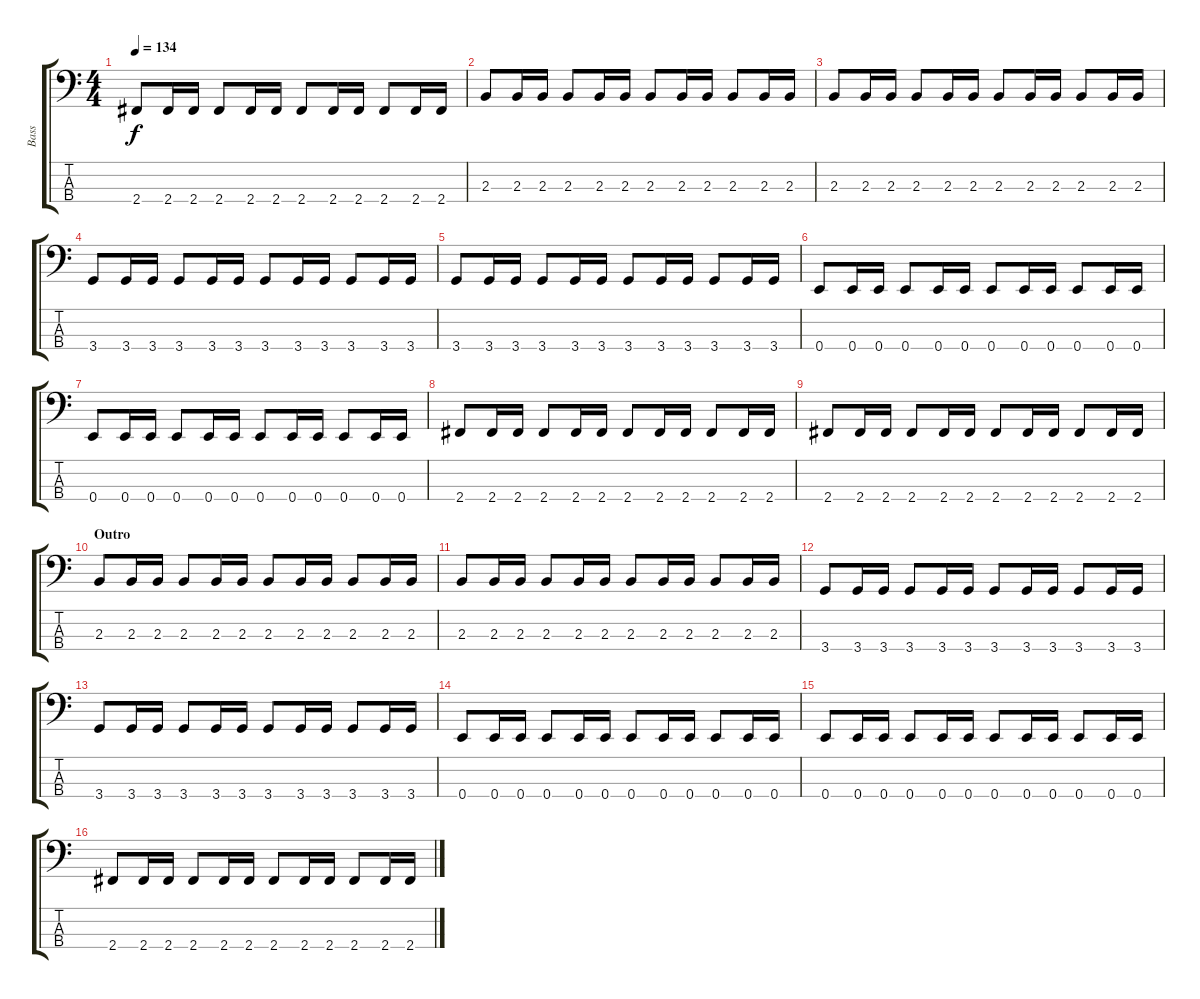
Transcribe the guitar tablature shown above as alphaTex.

\track ("Bass" "Bass") {instrument electricbassfinger}
\staff {score tabs}
\tuning (G2 D2 A1 E1) {hide}
\ts (4 4)
\tempo 134
\clef f4
\ks c
2.4.8{dy f} 2.4.16 2.4.16 2.4.8 2.4.16 2.4.16 2.4.8 2.4.16 2.4.16 2.4.8 2.4.16 2.4.16 |
2.3.8 2.3.16 2.3.16 2.3.8 2.3.16 2.3.16 2.3.8 2.3.16 2.3.16 2.3.8 2.3.16 2.3.16 |
2.3.8 2.3.16 2.3.16 2.3.8 2.3.16 2.3.16 2.3.8 2.3.16 2.3.16 2.3.8 2.3.16 2.3.16 |
3.4.8 3.4.16 3.4.16 3.4.8 3.4.16 3.4.16 3.4.8 3.4.16 3.4.16 3.4.8 3.4.16 3.4.16 |
3.4.8 3.4.16 3.4.16 3.4.8 3.4.16 3.4.16 3.4.8 3.4.16 3.4.16 3.4.8 3.4.16 3.4.16 |
0.4.8 0.4.16 0.4.16 0.4.8 0.4.16 0.4.16 0.4.8 0.4.16 0.4.16 0.4.8 0.4.16 0.4.16 |
0.4.8 0.4.16 0.4.16 0.4.8 0.4.16 0.4.16 0.4.8 0.4.16 0.4.16 0.4.8 0.4.16 0.4.16 |
2.4.8 2.4.16 2.4.16 2.4.8 2.4.16 2.4.16 2.4.8 2.4.16 2.4.16 2.4.8 2.4.16 2.4.16 |
2.4.8 2.4.16 2.4.16 2.4.8 2.4.16 2.4.16 2.4.8 2.4.16 2.4.16 2.4.8 2.4.16 2.4.16 |
\section ("" "Outro")
2.3.8 2.3.16 2.3.16 2.3.8 2.3.16 2.3.16 2.3.8 2.3.16 2.3.16 2.3.8 2.3.16 2.3.16 |
2.3.8 2.3.16 2.3.16 2.3.8 2.3.16 2.3.16 2.3.8 2.3.16 2.3.16 2.3.8 2.3.16 2.3.16 |
3.4.8 3.4.16 3.4.16 3.4.8 3.4.16 3.4.16 3.4.8 3.4.16 3.4.16 3.4.8 3.4.16 3.4.16 |
3.4.8 3.4.16 3.4.16 3.4.8 3.4.16 3.4.16 3.4.8 3.4.16 3.4.16 3.4.8 3.4.16 3.4.16 |
0.4.8 0.4.16 0.4.16 0.4.8 0.4.16 0.4.16 0.4.8 0.4.16 0.4.16 0.4.8 0.4.16 0.4.16 |
0.4.8 0.4.16 0.4.16 0.4.8 0.4.16 0.4.16 0.4.8 0.4.16 0.4.16 0.4.8 0.4.16 0.4.16 |
2.4.8 2.4.16 2.4.16 2.4.8 2.4.16 2.4.16 2.4.8 2.4.16 2.4.16 2.4.8 2.4.16 2.4.16
